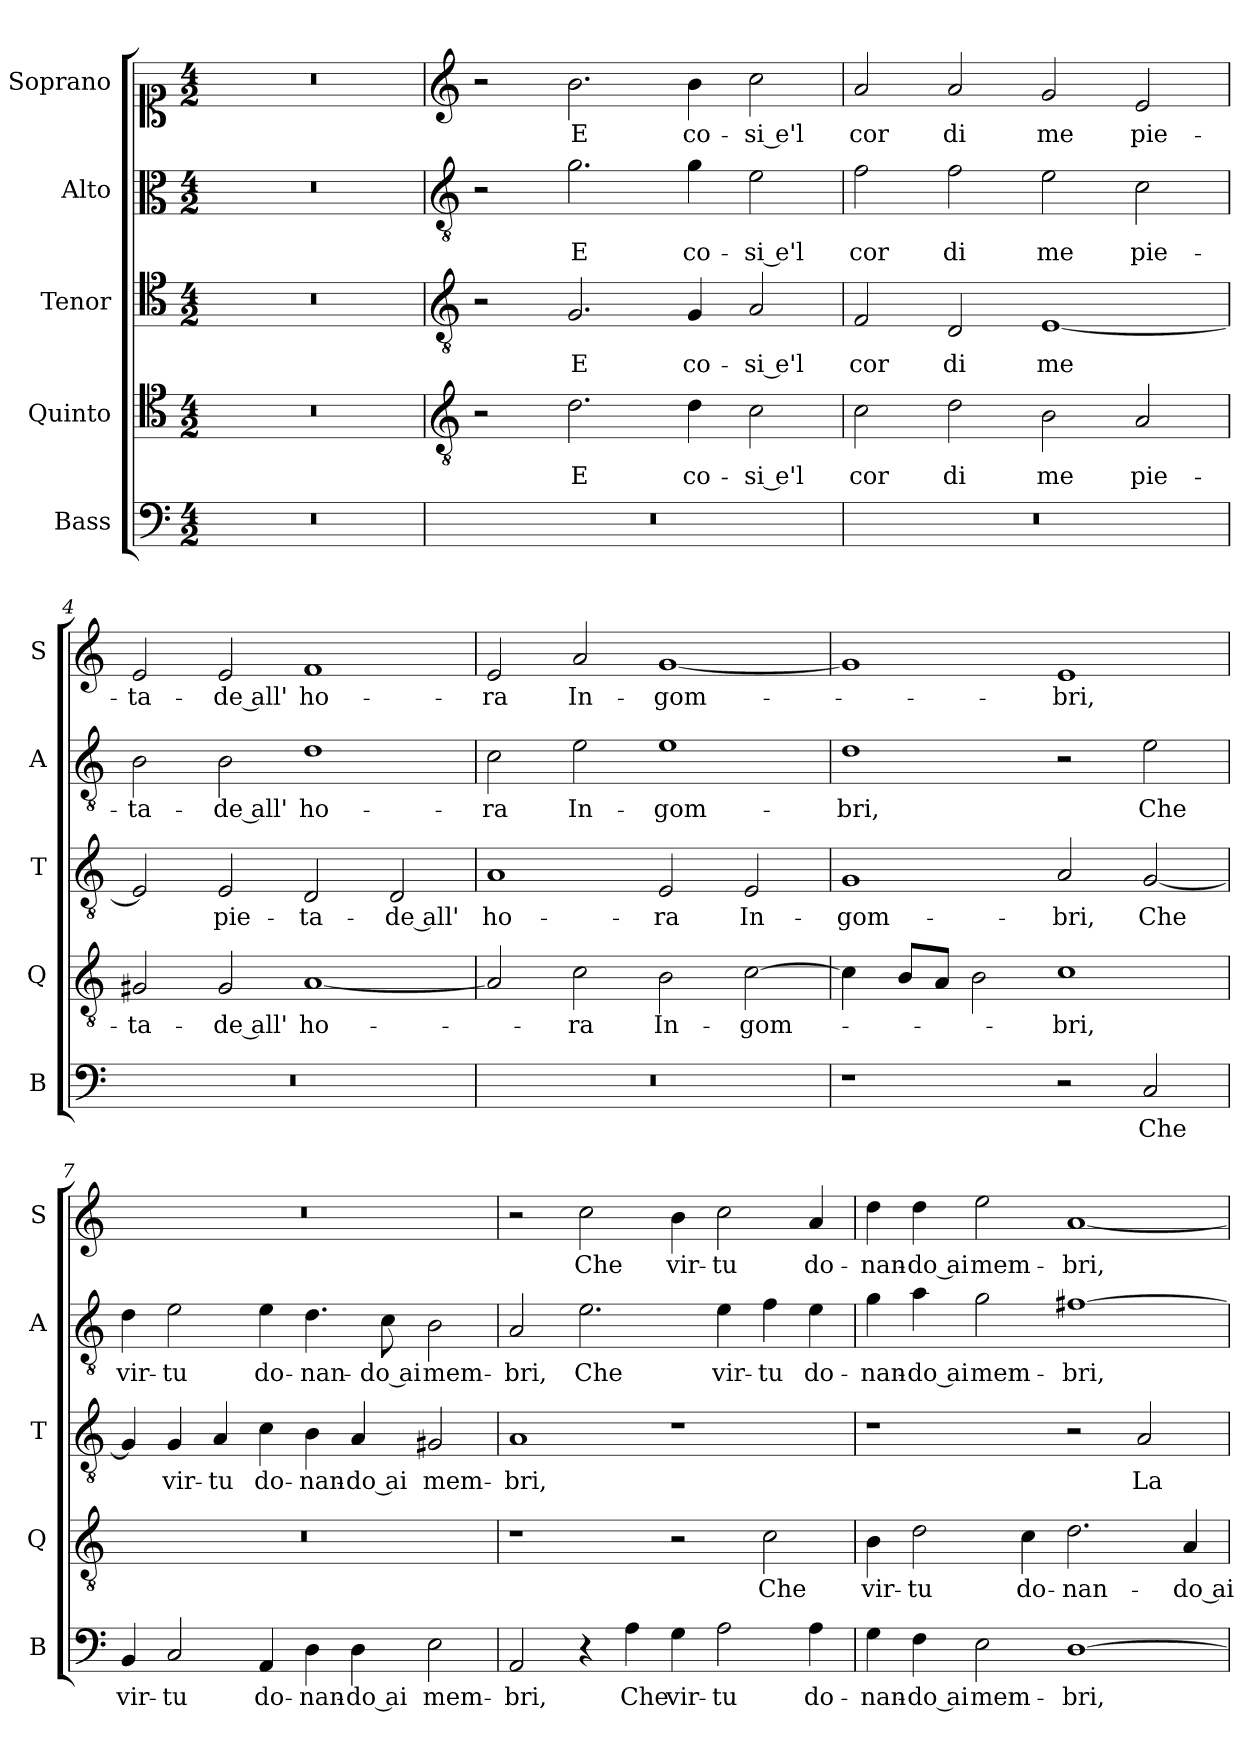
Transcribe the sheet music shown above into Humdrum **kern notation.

**kern	**text	**kern	**text	**kern	**text	**kern	**text	**kern	**text
*part5	*part5	*part4	*part4	*part3	*part3	*part2	*part2	*part1	*part1
*staff5	*staff5	*staff4	*staff4	*staff3	*staff3	*staff2	*staff2	*staff1	*staff1
*I"Bass	*	*I"Quinto	*	*I"Tenor	*	*I"Alto	*	*I"Soprano	*
*I'B	*	*I'Q	*	*I'T	*	*I'A	*	*I'S	*
*clefF4	*	*clefC4	*	*clefC4	*	*clefC3	*	*clefC1	*
*k[]	*	*k[]	*	*k[]	*	*k[]	*	*k[]	*
*C:	*	*C:	*	*C:	*	*C:	*	*C:	*
*M4/2	*	*M4/2	*	*M4/2	*	*M4/2	*	*M4/2	*
=1	=1	=1	=1	=1	=1	=1	=1	=1	=1
0r	.	0r	.	0r	.	0r	.	0r	.
=2	=2	=2	=2	=2	=2	=2	=2	=2	=2
*	*	*clefGv2	*	*clefGv2	*	*clefGv2	*	*clefG2	*
0r	.	2r	.	2r	.	2r	.	2r	.
!	!	!	!LO:LY:b	!	!LO:LY:b	!	!LO:LY:b	!	!LO:LY:b
.	.	2.d\	E	2.G/	E	2.g\	E	2.b\	E
!	!	!	!LO:LY:b	!	!LO:LY:b	!	!LO:LY:b	!	!LO:LY:b
.	.	4d\	co-	4G/	co-	4g\	co-	4b\	co-
!	!	!	!LO:LY:b	!	!LO:LY:b	!	!LO:LY:b	!	!LO:LY:b
.	.	2c\	-si e'l	2A/	-si e'l	2e\	-si e'l	2cc\	-si e'l
=3	=3	=3	=3	=3	=3	=3	=3	=3	=3
!	!	!	!LO:LY:b	!	!LO:LY:b	!	!LO:LY:b	!	!LO:LY:b
0r	.	2c\	cor	2F/	cor	2f\	cor	2a/	cor
!	!	!	!LO:LY:b	!	!LO:LY:b	!	!LO:LY:b	!	!LO:LY:b
.	.	2d\	di	2D/	di	2f\	di	2a/	di
!	!	!	!LO:LY:b	!	!LO:LY:b	!	!LO:LY:b	!	!LO:LY:b
.	.	2B\	me	[1E	me	2e\	me	2g/	me
!	!	!	!LO:LY:b	!	!	!	!LO:LY:b	!	!LO:LY:b
.	.	2A/	pie-	.	.	2c\	pie-	2e/	pie-
=4	=4	=4	=4	=4	=4	=4	=4	=4	=4
!	!	!	!LO:LY:b	!	!	!	!LO:LY:b	!	!LO:LY:b
0r	.	2G#X/	-ta-	2E/]	.	2B\	-ta-	2e/	-ta-
!	!	!	!LO:LY:b	!	!LO:LY:b	!	!LO:LY:b	!	!LO:LY:b
.	.	2G#/	-de all'	2E/	pie-	2B\	-de all'	2e/	-de all'
!	!	!	!LO:LY:b	!	!LO:LY:b	!	!LO:LY:b	!	!LO:LY:b
.	.	[1A	ho-	2D/	-ta-	1d	ho-	1f	ho-
!	!	!	!	!	!LO:LY:b	!	!	!	!
.	.	.	.	2D/	-de all'	.	.	.	.
!!LO:LB:g=z
=5	=5	=5	=5	=5	=5	=5	=5	=5	=5
!	!	!	!	!	!LO:LY:b	!	!LO:LY:b	!	!LO:LY:b
0r	.	2A/]	.	1A	ho-	2c\	-ra	2e/	-ra
!	!	!	!LO:LY:b	!	!	!	!LO:LY:b	!	!LO:LY:b
.	.	2c\	-ra	.	.	2e\	In-	2a/	In-
!	!	!	!LO:LY:b	!	!LO:LY:b	!	!LO:LY:b	!	!LO:LY:b
.	.	2B\	In-	2E/	-ra	1e	-gom-	[1g	-gom-
!	!	!	!LO:LY:b	!	!LO:LY:b	!	!	!	!
.	.	[2c\	-gom-	2E/	In-	.	.	.	.
=6	=6	=6	=6	=6	=6	=6	=6	=6	=6
!	!	!	!	!	!LO:LY:b	!	!LO:LY:b	!	!
1r	.	4c\]	.	1G	-gom-	1d	-bri,	1g]	.
.	.	8B/L	.	.	.	.	.	.	.
.	.	8A/J	.	.	.	.	.	.	.
.	.	2B\	.	.	.	.	.	.	.
!	!	!	!LO:LY:b	!	!LO:LY:b	!	!	!	!LO:LY:b
2r	.	1c	-bri,	2A/	-bri,	2r	.	1e	-bri,
!	!LO:LY:b	!	!	!	!LO:LY:b	!	!LO:LY:b	!	!
2C/	Che	.	.	[2G/	Che	2e\	Che	.	.
=7	=7	=7	=7	=7	=7	=7	=7	=7	=7
!	!LO:LY:b	!	!	!	!	!	!LO:LY:b	!	!
4BB/	vir-	0r	.	4G/]	.	4d\	vir-	0r	.
!	!LO:LY:b	!	!	!	!LO:LY:b	!	!LO:LY:b	!	!
2C/	-tu	.	.	4G/	vir-	2e\	-tu	.	.
!	!	!	!	!	!LO:LY:b	!	!	!	!
.	.	.	.	4A/	-tu	.	.	.	.
!	!LO:LY:b	!	!	!	!LO:LY:b	!	!LO:LY:b	!	!
4AA/	do-	.	.	4c\	do-	4e\	do-	.	.
!	!LO:LY:b	!	!	!	!LO:LY:b	!	!LO:LY:b	!	!
4D\	-nan-	.	.	4B\	-nan-	4.d\	-nan-	.	.
!	!LO:LY:b	!	!	!	!LO:LY:b	!	!	!	!
4D\	-do ai	.	.	4A/	-do ai	.	.	.	.
!	!	!	!	!	!	!	!LO:LY:b	!	!
.	.	.	.	.	.	8c\	-do ai	.	.
!	!LO:LY:b	!	!	!	!LO:LY:b	!	!LO:LY:b	!	!
2E\	mem-	.	.	2G#X/	mem-	2B\	mem-	.	.
=8	=8	=8	=8	=8	=8	=8	=8	=8	=8
!	!LO:LY:b	!	!	!	!LO:LY:b	!	!LO:LY:b	!	!
2AA/	-bri,	1r	.	1A	-bri,	2A/	-bri,	2r	.
!	!	!	!	!	!	!	!LO:LY:b	!	!LO:LY:b
4r	.	.	.	.	.	2.e\	Che	2cc\	Che
!	!LO:LY:b	!	!	!	!	!	!	!	!
4A\	Che	.	.	.	.	.	.	.	.
!	!LO:LY:b	!	!	!	!	!	!	!	!LO:LY:b
4G\	vir-	2r	.	1r	.	.	.	4b\	vir-
!	!LO:LY:b	!	!	!	!	!	!LO:LY:b	!	!LO:LY:b
2A\	-tu	.	.	.	.	4e\	vir-	2cc\	-tu
!	!	!	!LO:LY:b	!	!	!	!LO:LY:b	!	!
.	.	2c\	Che	.	.	4f\	-tu	.	.
!	!LO:LY:b	!	!	!	!	!	!LO:LY:b	!	!LO:LY:b
4A\	do-	.	.	.	.	4e\	do-	4a/	do-
!!LO:PB:g=z
=9	=9	=9	=9	=9	=9	=9	=9	=9	=9
!	!LO:LY:b	!	!LO:LY:b	!	!	!	!LO:LY:b	!	!LO:LY:b
4G\	-nan-	4B\	vir-	1r	.	4g\	-nan-	4dd\	-nan-
!	!LO:LY:b	!	!LO:LY:b	!	!	!	!LO:LY:b	!	!LO:LY:b
4F\	-do ai	2d\	-tu	.	.	4a\	-do ai	4dd\	-do ai
!	!LO:LY:b	!	!	!	!	!	!LO:LY:b	!	!LO:LY:b
2E\	mem-	.	.	.	.	2g\	mem-	2ee\	mem-
!	!	!	!LO:LY:b	!	!	!	!	!	!
.	.	4c\	do-	.	.	.	.	.	.
!	!LO:LY:b	!	!LO:LY:b	!	!	!	!LO:LY:b	!	!LO:LY:b
[1D	-bri,	2.d\	-nan-	2r	.	[1f#X	-bri,	[1a	-bri,
!	!	!	!	!	!LO:LY:b	!	!	!	!
.	.	.	.	2A/	La	.	.	.	.
!	!	!	!LO:LY:b	!	!	!	!	!	!
.	.	4A/	-do ai	.	.	.	.	.	.
=	=	=	=	=	=	=	=	=	=
*-	*-	*-	*-	*-	*-	*-	*-	*-	*-
